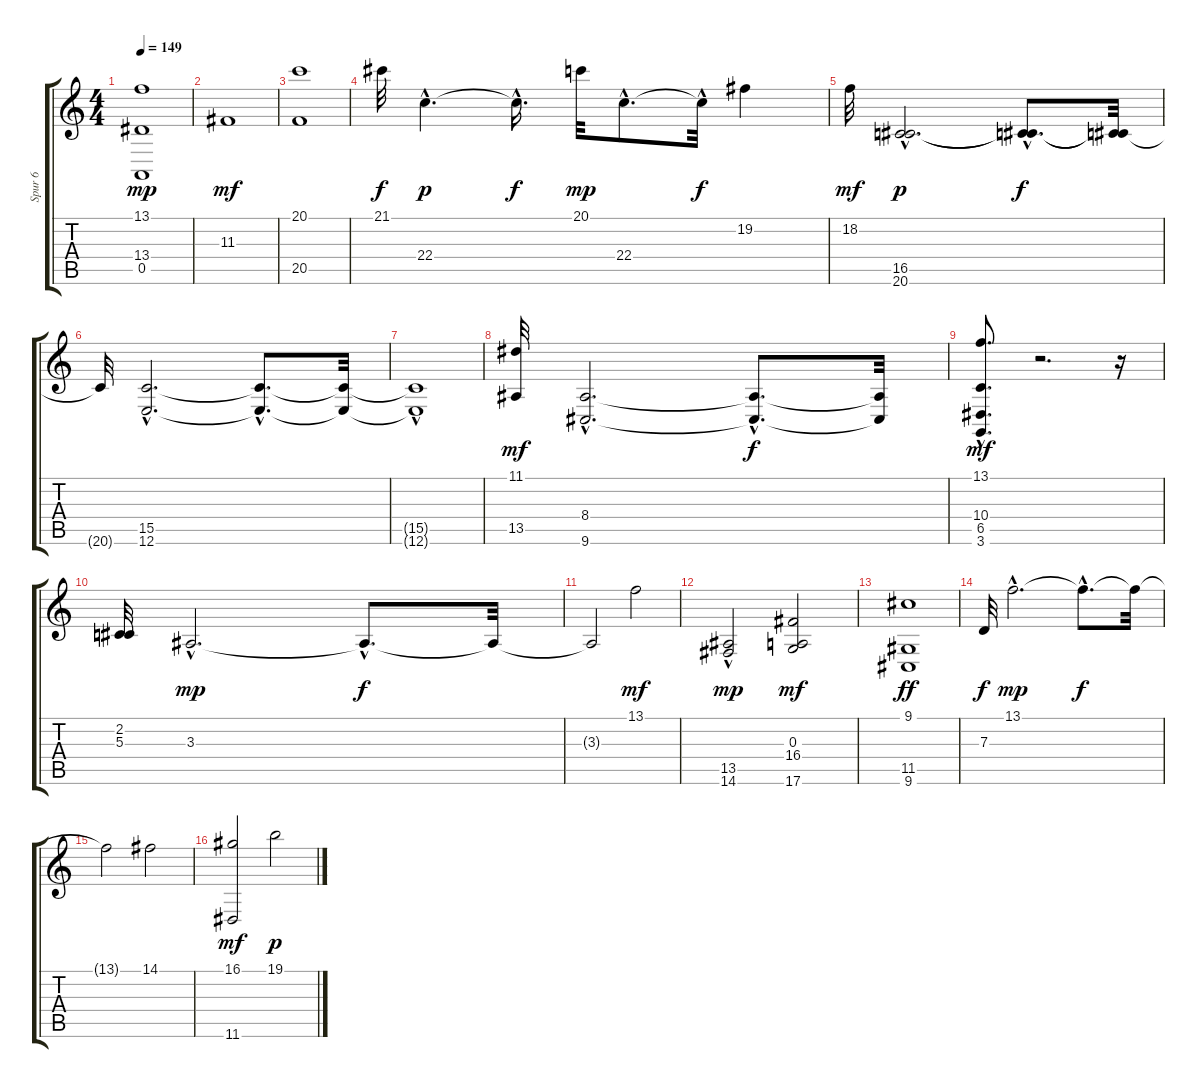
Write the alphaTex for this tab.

\track ("Spur 6" "Spur 6") {instrument stringensemble1}
\staff {score tabs}
\tuning (E4 B3 G3 D3 A2 E2) {hide}
\ts (4 4)
\tempo 149
\clef g2
\ks c
(13.1 13.4 0.5).1{dy mp} |
11.3.1{dy mf} |
(20.1 20.5).1 |
21.1.32{dy f} 22.4{hac}.4{d dy p} 22.4{hac t}.16{d dy f} 20.1.32{dy mp} 22.4{hac}.8{d} 22.4{hac t}.32{dy f} 19.2.4 |
18.2.32{dy mf} (16.5{hac} 20.6{hac}).2{d dy p} (16.5{hac t} 20.6{hac t}).8{d dy f} (16.5{t} 20.6{t}).32 |
20.6{t}.32 (15.5{hac} 12.6{hac}).2{d} (15.5{hac t} 12.6{hac t}).8{d} (15.5{t} 12.6{t}).32 |
(15.5{t} 12.6{hac t}).1 |
(11.1 13.5).32{dy mf} (8.4{hac} 9.6{hac}).2{d} (8.4{hac t} 9.6{hac t}).8{d dy f} (8.4{t} 9.6{t}).32 |
(13.1 10.4{hac} 6.5{hac} 3.6{hac}).8{d dy mf} r.2{d} r.16 |
(2.2 5.3).32 3.3{hac}.2{d dy mp} 3.3{hac t}.8{d dy f} 3.3{t}.32 |
3.3{t}.2 13.1.2{dy mf} |
(13.5 14.6{hac}).2{dy mp} (0.3 16.4 17.6).2{dy mf} |
(9.1 11.5 9.6).1{dy ff} |
7.3.32{dy f} 13.1{hac}.2{d dy mp} 13.1{hac t}.8{d dy f} 13.1{t}.32 |
13.1{t}.2 14.1.2 |
(16.1 11.6).2{dy mf} 19.1.2{dy p}
